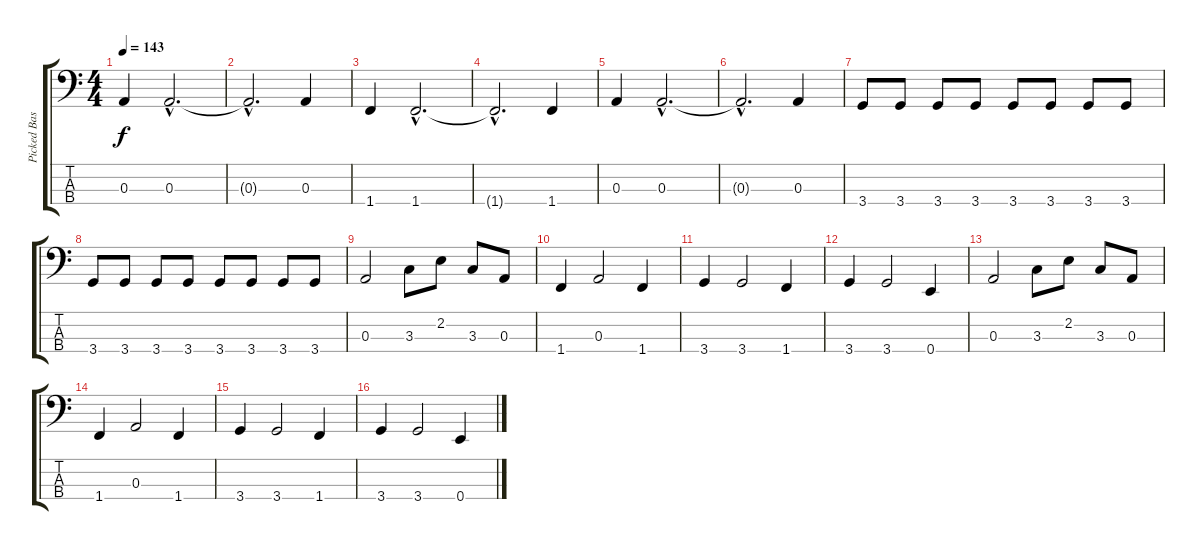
\track ("Picked Bass" "Picked Bas") {instrument electricbasspick}
\staff {score tabs}
\tuning (G2 D2 A1 E1) {hide}
\ts (4 4)
\tempo 143
\clef f4
\ks c
0.3.4{dy f} 0.3{hac}.2{d} |
0.3{hac t}.2{d} 0.3.4 |
1.4.4 1.4{hac}.2{d} |
1.4{hac t}.2{d} 1.4.4 |
0.3.4 0.3{hac}.2{d} |
0.3{hac t}.2{d} 0.3.4 |
3.4.8 3.4.8 3.4.8 3.4.8 3.4.8 3.4.8 3.4.8 3.4.8 |
3.4.8 3.4.8 3.4.8 3.4.8 3.4.8 3.4.8 3.4.8 3.4.8 |
0.3.2 3.3.8 2.2.8 3.3.8 0.3.8 |
1.4.4 0.3.2 1.4.4 |
3.4.4 3.4.2 1.4.4 |
3.4.4 3.4.2 0.4.4 |
0.3.2 3.3.8 2.2.8 3.3.8 0.3.8 |
1.4.4 0.3.2 1.4.4 |
3.4.4 3.4.2 1.4.4 |
3.4.4 3.4.2 0.4.4
